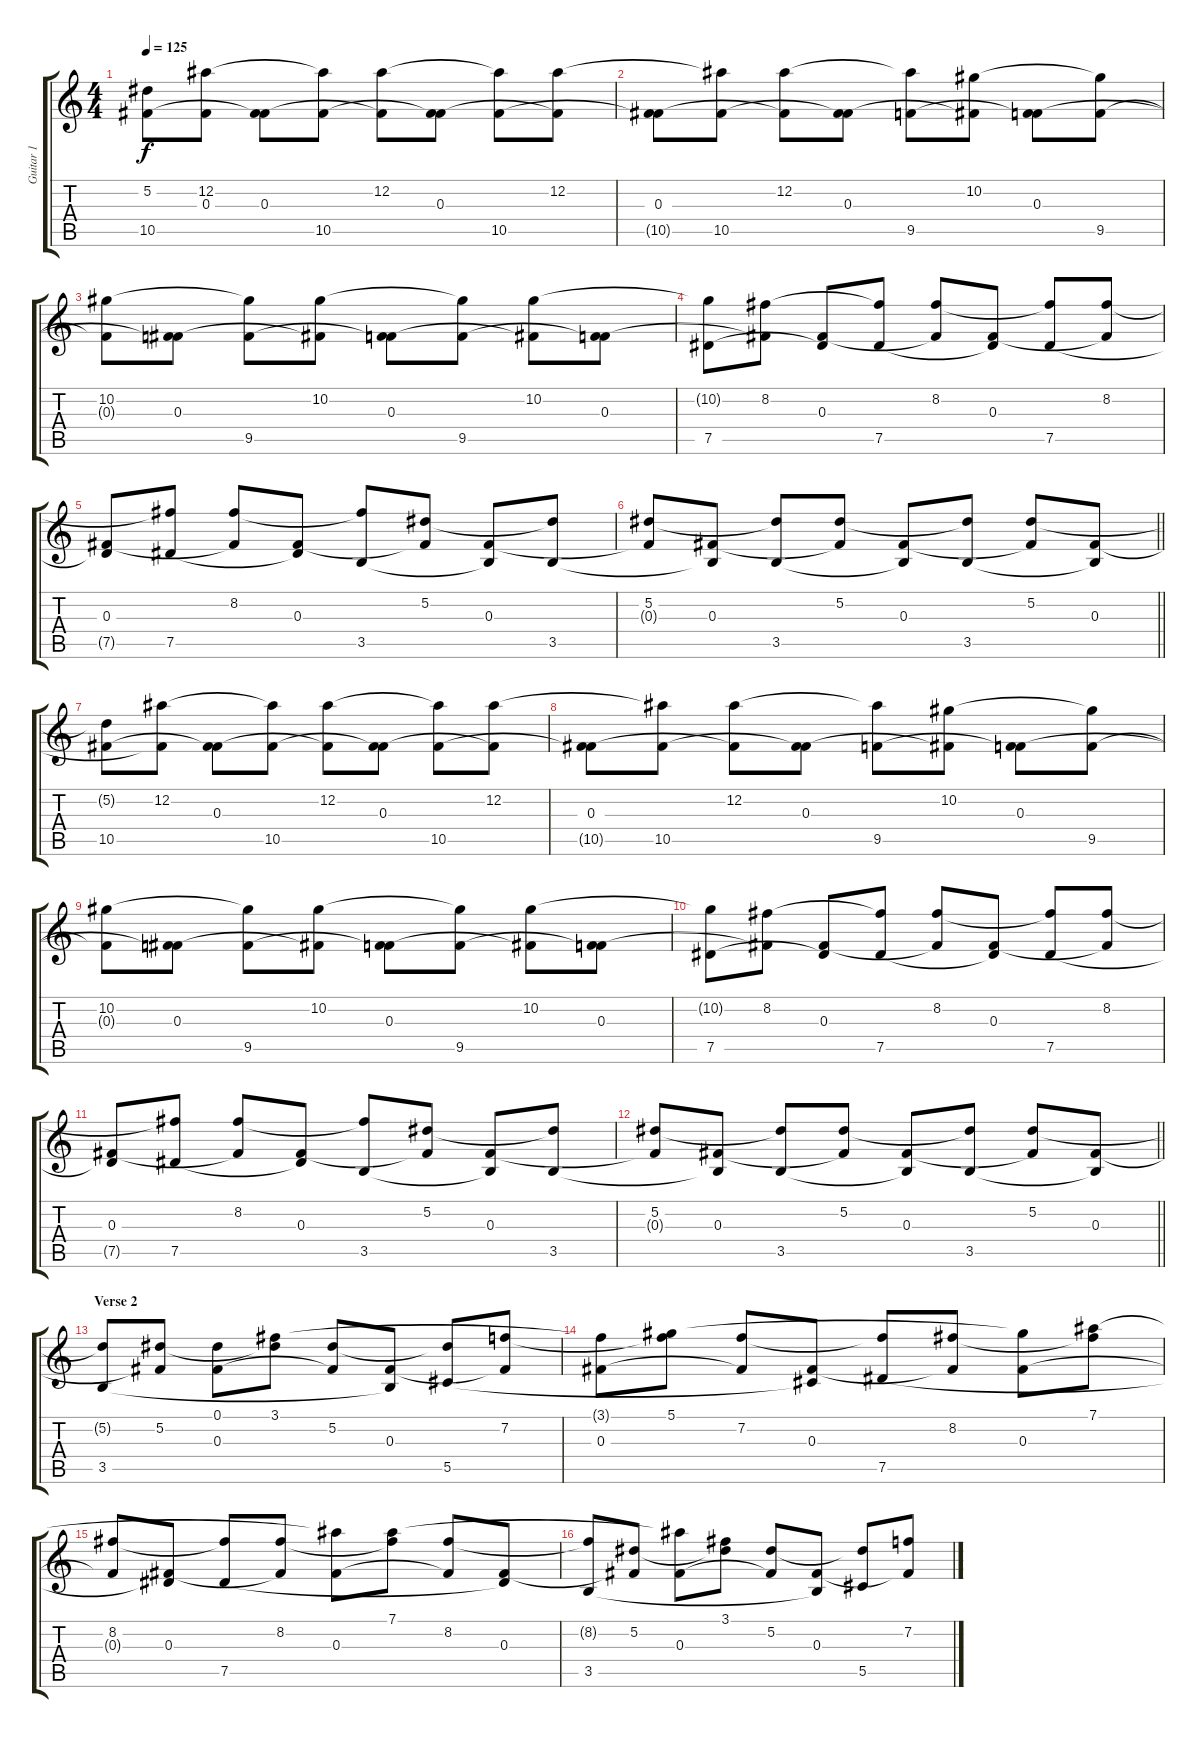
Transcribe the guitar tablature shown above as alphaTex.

\track ("Guitar 1" "Guitar 1") {instrument acousticguitarsteel}
\staff {score tabs}
\tuning (Eb4 Bb3 Gb3 Db3 Ab2 Eb2) {hide}
\ts (4 4)
\tempo 125
\clef g2
\ks c
(5.2{t} 10.5).8{dy f} (12.2 0.3{t}).8 (0.3 10.5{t}).8 (12.2{t} 10.5).8 (12.2 0.3{t}).8 (0.3 10.5{t}).8 (12.2{t} 10.5).8 (12.2 0.3{t}).8 |
(0.3 10.5{t}).8 (12.2{t} 10.5).8 (12.2 0.3{t}).8 (0.3 10.5{t}).8 (12.2{t} 9.5).8 (10.2 0.3{t}).8 (0.3 9.5{t}).8 (10.2{t} 9.5).8 |
(10.2 0.3{t}).8 (0.3 9.5{t}).8 (10.2{t} 9.5).8 (10.2 0.3{t}).8 (0.3 9.5{t}).8 (10.2{t} 9.5).8 (10.2 0.3{t}).8 (0.3 9.5{t}).8 |
(10.2{t} 7.5).8 (8.2 0.3{t}).8 (0.3 7.5{t}).8 (8.2{t} 7.5).8 (8.2 0.3{t}).8 (0.3 7.5{t}).8 (8.2{t} 7.5).8 (8.2 0.3{t}).8 |
(0.3 7.5{t}).8 (8.2{t} 7.5).8 (8.2 0.3{t}).8 (0.3 7.5{t}).8 (8.2{t} 3.5).8 (5.2 0.3{t}).8 (0.3 3.5{t}).8 (5.2{t} 3.5).8 |
\barLineRight lightlight
(5.2 0.3{t}).8 (0.3 3.5{t}).8 (5.2{t} 3.5).8 (5.2 0.3{t}).8 (0.3 3.5{t}).8 (5.2{t} 3.5).8 (5.2 0.3{t}).8 (0.3 3.5{t}).8 |
\section ("" "")
(5.2{t} 10.5).8 (12.2 0.3{t}).8 (0.3 10.5{t}).8 (12.2{t} 10.5).8 (12.2 0.3{t}).8 (0.3 10.5{t}).8 (12.2{t} 10.5).8 (12.2 0.3{t}).8 |
(0.3 10.5{t}).8 (12.2{t} 10.5).8 (12.2 0.3{t}).8 (0.3 10.5{t}).8 (12.2{t} 9.5).8 (10.2 0.3{t}).8 (0.3 9.5{t}).8 (10.2{t} 9.5).8 |
(10.2 0.3{t}).8 (0.3 9.5{t}).8 (10.2{t} 9.5).8 (10.2 0.3{t}).8 (0.3 9.5{t}).8 (10.2{t} 9.5).8 (10.2 0.3{t}).8 (0.3 9.5{t}).8 |
(10.2{t} 7.5).8 (8.2 0.3{t}).8 (0.3 7.5{t}).8 (8.2{t} 7.5).8 (8.2 0.3{t}).8 (0.3 7.5{t}).8 (8.2{t} 7.5).8 (8.2 0.3{t}).8 |
(0.3 7.5{t}).8 (8.2{t} 7.5).8 (8.2 0.3{t}).8 (0.3 7.5{t}).8 (8.2{t} 3.5).8 (5.2 0.3{t}).8 (0.3 3.5{t}).8 (5.2{t} 3.5).8 |
\barLineRight lightlight
(5.2 0.3{t}).8 (0.3 3.5{t}).8 (5.2{t} 3.5).8 (5.2 0.3{t}).8 (0.3 3.5{t}).8 (5.2{t} 3.5).8 (5.2 0.3{t}).8 (0.3 3.5{t}).8 |
\section ("" "Verse 2")
(5.2{t} 3.5).8 (5.2 0.3{t}).8 (0.1 0.3).8 (3.1 5.2{t}).8 (5.2 0.3{t}).8 (0.3 3.5{t}).8 (5.2{t} 5.5).8 (7.2 0.3{t}).8 |
(3.1{t} 0.3).8 (5.1 7.2{t}).8 (7.2 0.3{t}).8 (0.3 5.5{t}).8 (7.2{t} 7.5).8 (8.2 0.3{t}).8 (5.1{t} 0.3).8 (7.1 8.2{t}).8 |
(8.2 0.3{t}).8 (0.3 7.5{t}).8 (8.2{t} 7.5).8 (8.2 0.3{t}).8 (7.1{t} 0.3).8 (7.1 8.2{t}).8 (8.2 0.3{t}).8 (0.3 7.5{t}).8 |
(8.2{t} 3.5).8 (5.2 0.3{t}).8 (7.1{t} 0.3).8 (3.1 5.2{t}).8 (5.2 0.3{t}).8 (0.3 3.5{t}).8 (5.2{t} 5.5).8 (7.2 0.3{t}).8
